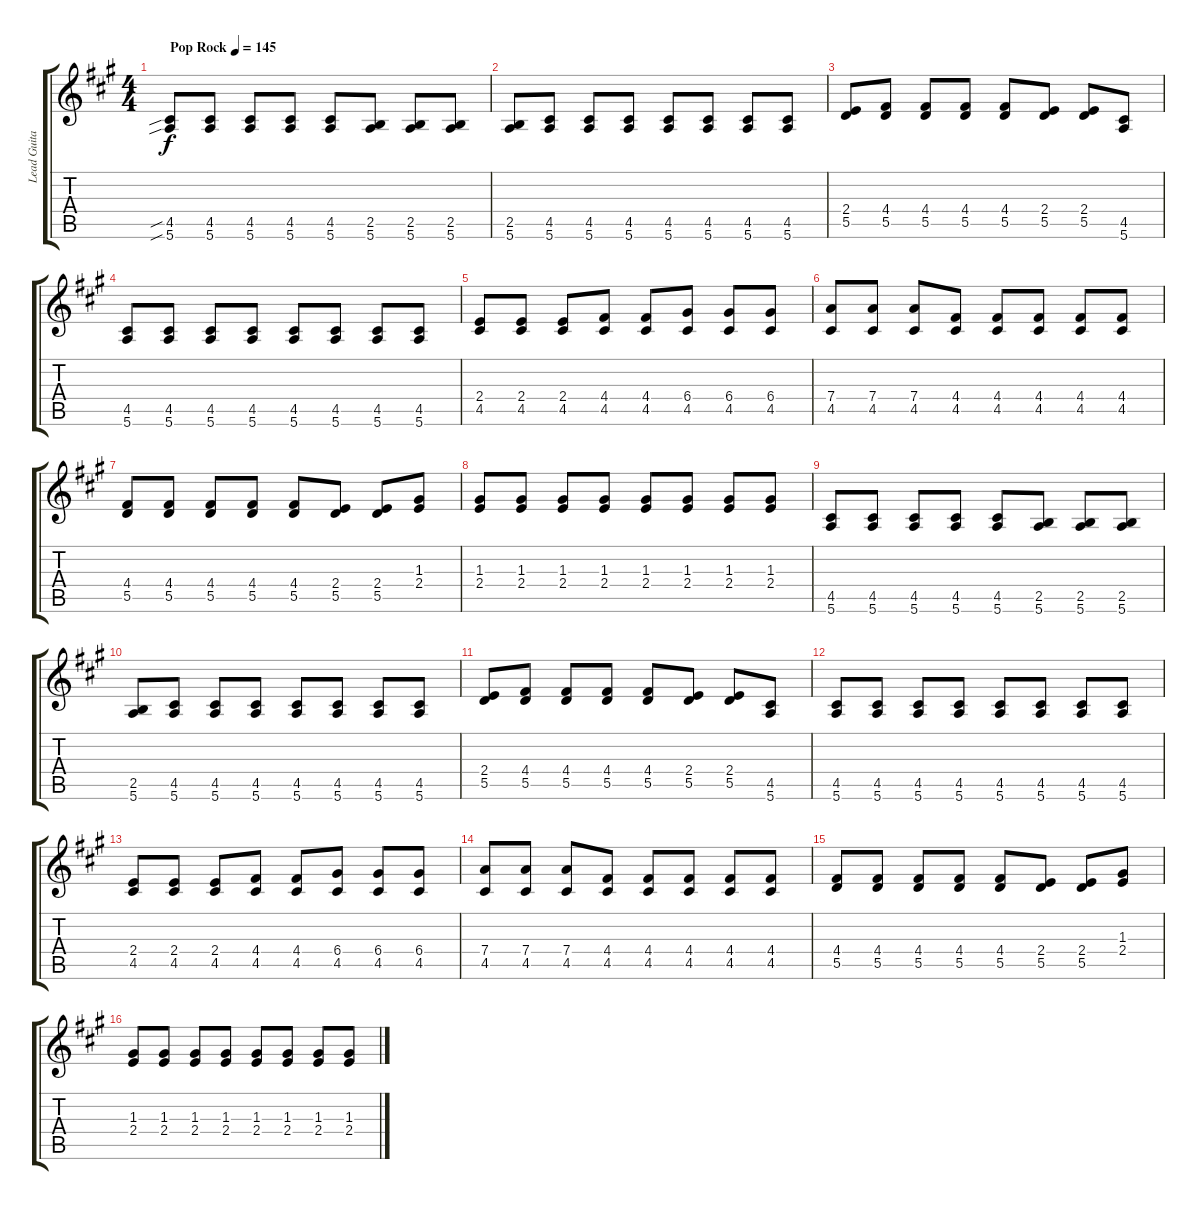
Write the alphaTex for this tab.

\track ("Lead Guitar" "Lead Guita") {instrument electricguitarmuted}
\staff {score tabs}
\tuning (E4 B3 G3 D3 A2 E2) {hide}
\ts (4 4)
\tempo (145 "Pop Rock")
\clef g2
\ks a
(4.5{sib} 5.6{sib}).8{dy f instrument electricguitarmuted} (4.5 5.6).8 (4.5 5.6).8 (4.5 5.6).8 (4.5 5.6).8 (2.5 5.6).8 (2.5 5.6).8 (2.5 5.6).8 |
(2.5 5.6).8 (4.5 5.6).8 (4.5 5.6).8 (4.5 5.6).8 (4.5 5.6).8 (4.5 5.6).8 (4.5 5.6).8 (4.5 5.6).8 |
(2.4 5.5).8 (4.4 5.5).8 (4.4 5.5).8 (4.4 5.5).8 (4.4 5.5).8 (2.4 5.5).8 (2.4 5.5).8 (4.5 5.6).8 |
(4.5 5.6).8 (4.5 5.6).8 (4.5 5.6).8 (4.5 5.6).8 (4.5 5.6).8 (4.5 5.6).8 (4.5 5.6).8 (4.5 5.6).8 |
(2.4 4.5).8 (2.4 4.5).8 (2.4 4.5).8 (4.4 4.5).8 (4.4 4.5).8 (6.4 4.5).8 (6.4 4.5).8 (6.4 4.5).8 |
(7.4 4.5).8 (7.4 4.5).8 (7.4 4.5).8 (4.4 4.5).8 (4.4 4.5).8 (4.4 4.5).8 (4.4 4.5).8 (4.4 4.5).8 |
(4.4 5.5).8 (4.4 5.5).8 (4.4 5.5).8 (4.4 5.5).8 (4.4 5.5).8 (2.4 5.5).8 (2.4 5.5).8 (1.3 2.4).8 |
(1.3 2.4).8 (1.3 2.4).8 (1.3 2.4).8 (1.3 2.4).8 (1.3 2.4).8 (1.3 2.4).8 (1.3 2.4).8 (1.3 2.4).8 |
(4.5 5.6).8 (4.5 5.6).8 (4.5 5.6).8 (4.5 5.6).8 (4.5 5.6).8 (2.5 5.6).8 (2.5 5.6).8 (2.5 5.6).8 |
(2.5 5.6).8 (4.5 5.6).8 (4.5 5.6).8 (4.5 5.6).8 (4.5 5.6).8 (4.5 5.6).8 (4.5 5.6).8 (4.5 5.6).8 |
(2.4 5.5).8 (4.4 5.5).8 (4.4 5.5).8 (4.4 5.5).8 (4.4 5.5).8 (2.4 5.5).8 (2.4 5.5).8 (4.5 5.6).8 |
(4.5 5.6).8 (4.5 5.6).8 (4.5 5.6).8 (4.5 5.6).8 (4.5 5.6).8 (4.5 5.6).8 (4.5 5.6).8 (4.5 5.6).8 |
(2.4 4.5).8 (2.4 4.5).8 (2.4 4.5).8 (4.4 4.5).8 (4.4 4.5).8 (6.4 4.5).8 (6.4 4.5).8 (6.4 4.5).8 |
(7.4 4.5).8 (7.4 4.5).8 (7.4 4.5).8 (4.4 4.5).8 (4.4 4.5).8 (4.4 4.5).8 (4.4 4.5).8 (4.4 4.5).8 |
(4.4 5.5).8 (4.4 5.5).8 (4.4 5.5).8 (4.4 5.5).8 (4.4 5.5).8 (2.4 5.5).8 (2.4 5.5).8 (1.3 2.4).8 |
(1.3 2.4).8 (1.3 2.4).8 (1.3 2.4).8 (1.3 2.4).8 (1.3 2.4).8 (1.3 2.4).8 (1.3 2.4).8 (1.3 2.4).8
